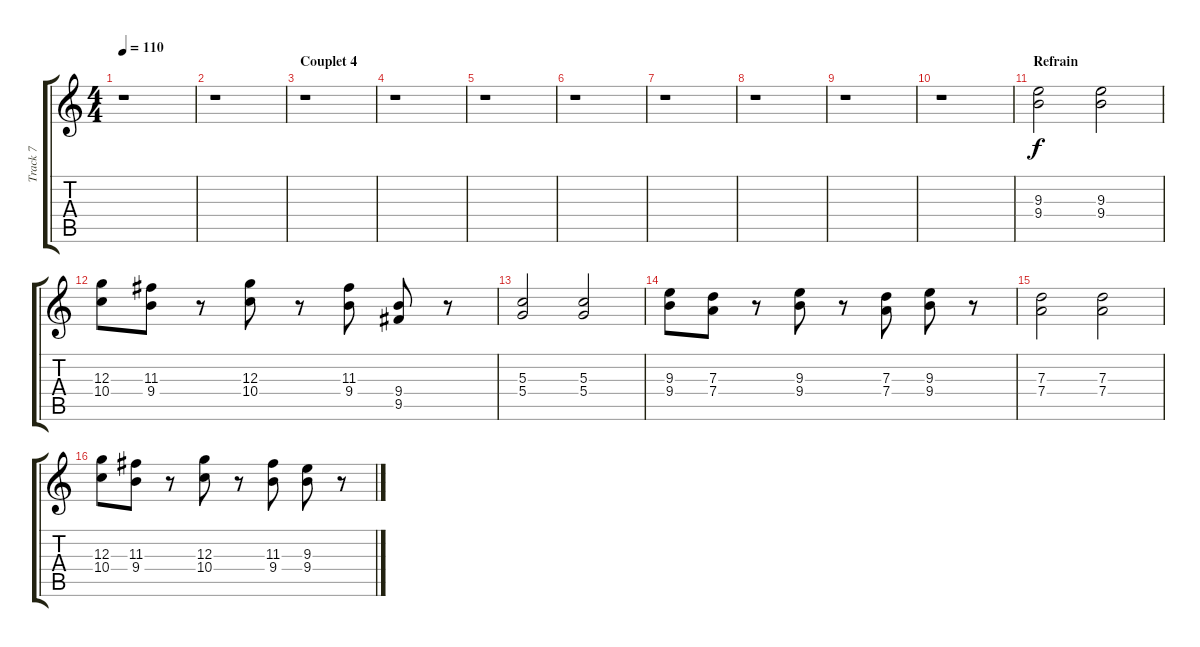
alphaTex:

\track ("Track 7" "Track 7") {instrument distortionguitar}
\staff {score tabs}
\tuning (E4 B3 G3 D3 A2 E2) {hide}
\ts (4 4)
\tempo 110
\clef g2
\ks c
r.1{dy f} |
r.1 |
\section ("" "Couplet 4")
r.1 |
r.1 |
r.1 |
r.1 |
r.1 |
r.1 |
r.1 |
r.1 |
\section ("" "Refrain")
(9.3 9.4).2 (9.3 9.4).2 |
(12.3 10.4).8 (11.3 9.4).8 r.8 (12.3 10.4).8 r.8 (11.3 9.4).8 (9.4 9.5).8 r.8 |
(5.3 5.4).2 (5.3 5.4).2 |
(9.3 9.4).8 (7.3 7.4).8 r.8 (9.3 9.4).8 r.8 (7.3 7.4).8 (9.3 9.4).8 r.8 |
(7.3 7.4).2 (7.3 7.4).2 |
(12.3 10.4).8 (11.3 9.4).8 r.8 (12.3 10.4).8 r.8 (11.3 9.4).8 (9.3 9.4).8 r.8
